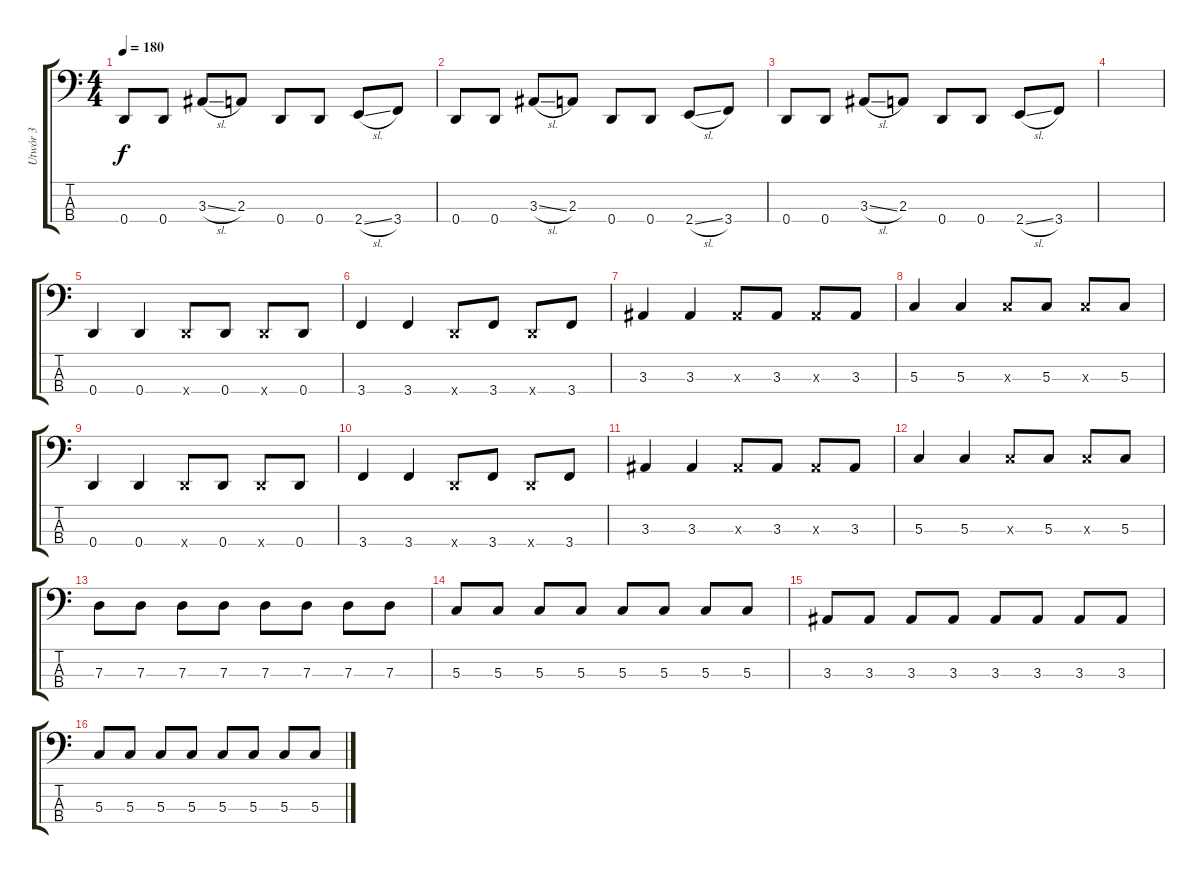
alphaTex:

\track ("Utwór 3" "Utwór 3") {instrument electricbassfinger}
\staff {score tabs}
\tuning (F2 C2 G1 D1) {hide}
\ts (4 4)
\tempo 180
\clef f4
\ks c
0.4.8{dy f} 0.4.8 3.3{sl}.8 2.3.8 0.4.8 0.4.8 2.4{sl}.8 3.4.8 |
0.4.8 0.4.8 3.3{sl}.8 2.3.8 0.4.8 0.4.8 2.4{sl}.8 3.4.8 |
0.4.8 0.4.8 3.3{sl}.8 2.3.8 0.4.8 0.4.8 2.4{sl}.8 3.4.8 |
|
0.4.4 0.4.4 0.4{x}.8 0.4.8 0.4{x}.8 0.4.8 |
3.4.4 3.4.4 0.4{x}.8 3.4.8 0.4{x}.8 3.4.8 |
3.3.4 3.3.4 3.3{x}.8 3.3.8 3.3{x}.8 3.3.8 |
5.3.4 5.3.4 5.3{x}.8 5.3.8 5.3{x}.8 5.3.8 |
0.4.4 0.4.4 0.4{x}.8 0.4.8 0.4{x}.8 0.4.8 |
3.4.4 3.4.4 0.4{x}.8 3.4.8 0.4{x}.8 3.4.8 |
3.3.4 3.3.4 3.3{x}.8 3.3.8 3.3{x}.8 3.3.8 |
5.3.4 5.3.4 5.3{x}.8 5.3.8 5.3{x}.8 5.3.8 |
7.3.8 7.3.8 7.3.8 7.3.8 7.3.8 7.3.8 7.3.8 7.3.8 |
5.3.8 5.3.8 5.3.8 5.3.8 5.3.8 5.3.8 5.3.8 5.3.8 |
3.3.8 3.3.8 3.3.8 3.3.8 3.3.8 3.3.8 3.3.8 3.3.8 |
5.3.8 5.3.8 5.3.8 5.3.8 5.3.8 5.3.8 5.3.8 5.3.8
